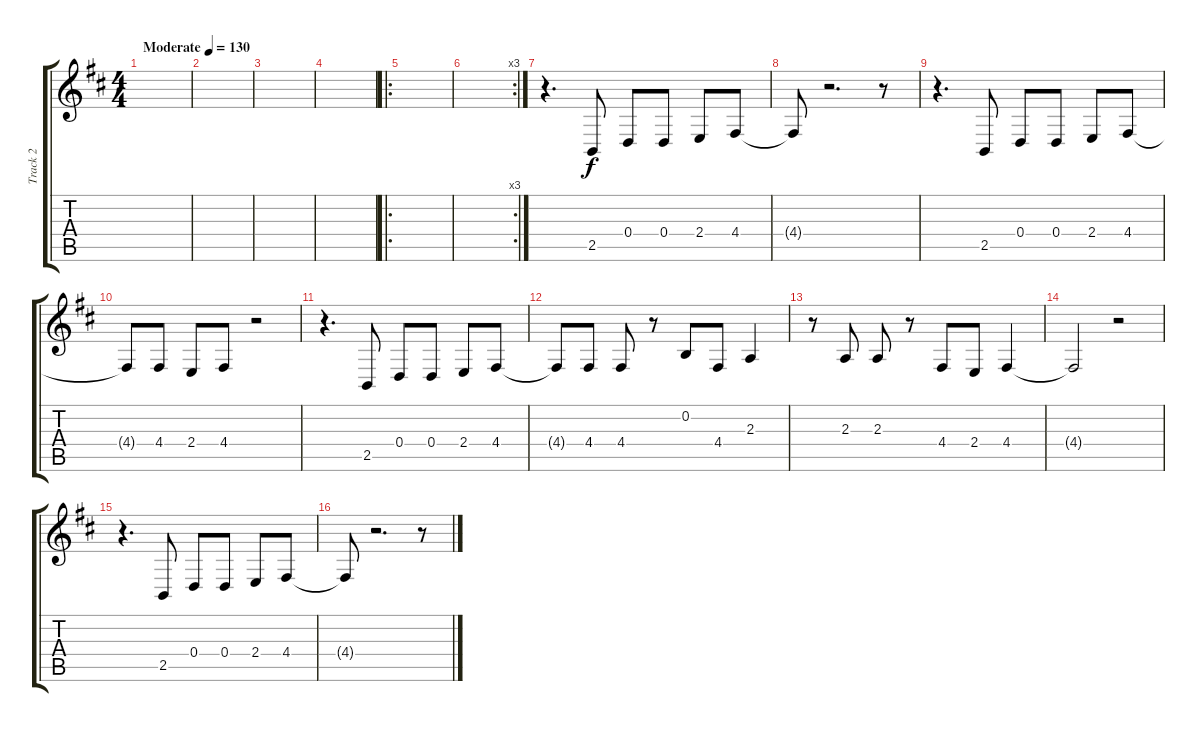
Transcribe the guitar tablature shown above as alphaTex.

\track ("Track 2" "Track 2") {instrument viola}
\staff {score tabs}
\tuning (E4 B3 G3 D3 A2 E2) {hide}
\ts (4 4)
\tempo (130 "Moderate")
\clef g2
\ks d
|
|
|
|
\ro
|
\rc 3
|
r.4{d} 2.5.8 0.4.8 0.4.8 2.4.8 4.4.8 |
4.4{t}.8 r.2{d} r.8 |
r.4{d} 2.5.8 0.4.8 0.4.8 2.4.8 4.4.8 |
4.4{t}.8 4.4.8 2.4.8 4.4.8 r.2 |
r.4{d} 2.5.8 0.4.8 0.4.8 2.4.8 4.4.8 |
4.4{t}.8 4.4.8 4.4.8 r.8 0.2.8 4.4.8 2.3.4 |
r.8 2.3.8 2.3.8 r.8 4.4.8 2.4.8 4.4.4 |
4.4{t}.2 r.2 |
r.4{d} 2.5.8 0.4.8 0.4.8 2.4.8 4.4.8 |
4.4{t}.8 r.2{d} r.8
